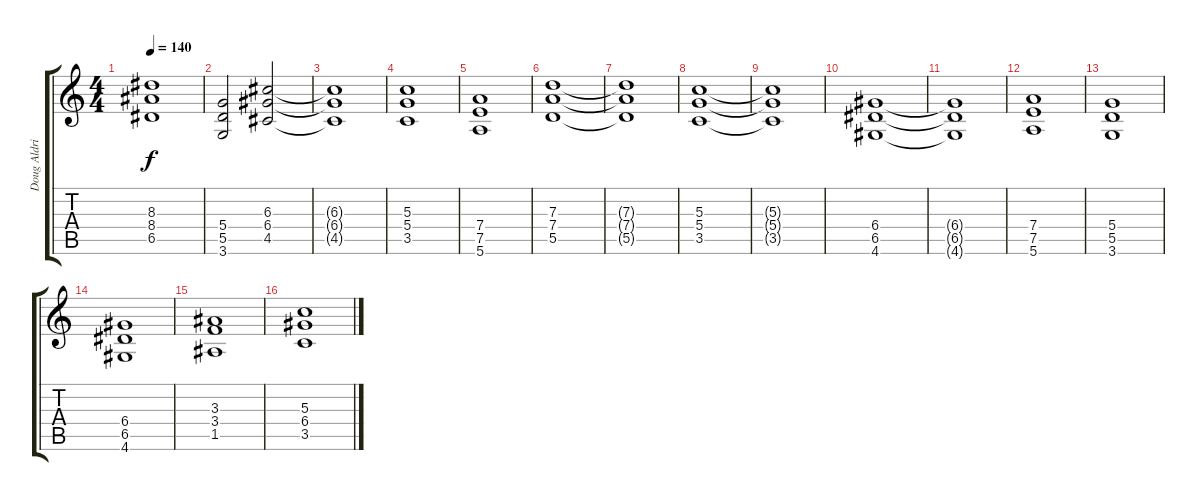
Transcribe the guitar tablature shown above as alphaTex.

\track ("Doug Aldrich" "Doug Aldri") {instrument distortionguitar}
\staff {score tabs}
\tuning (E4 B3 G3 D3 A2 E2) {hide}
\ts (4 4)
\tempo 140
\clef g2
\ks c
(8.3 8.4 6.5).1{dy f} |
(5.4 5.5 3.6).2 (6.3 6.4 4.5).2 |
(6.3{t} 6.4{t} 4.5{t}).1 |
(5.3 5.4 3.5).1 |
(7.4 7.5 5.6).1 |
(7.3 7.4 5.5).1 |
(7.3{t} 7.4{t} 5.5{t}).1 |
(5.3 5.4 3.5).1 |
(5.3{t} 5.4{t} 3.5{t}).1 |
(6.4 6.5 4.6).1 |
(6.4{t} 6.5{t} 4.6{t}).1 |
(7.4 7.5 5.6).1 |
(5.4 5.5 3.6).1 |
(6.4 6.5 4.6).1 |
(3.3 3.4 1.5).1 |
(5.3 6.4 3.5).1
